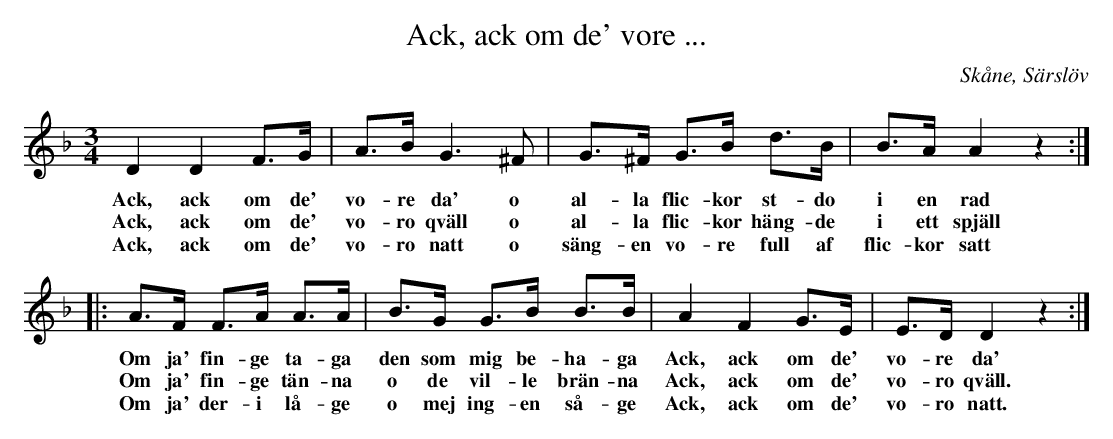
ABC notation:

X:1
T:Ack, ack om de' vore ...
O:Skåne, Särslöv
M:3/4
L:1/8
K:Dm
D2 D2 F>G | A>B G2>^F2 | G>^F G>B d>B | B>A A2 z2 ::
w: Ack, ack om de' vo-re da' o al-la flic-kor st-do i en rad
w: Ack, ack om de' vo-ro qväll o al-la flic-kor häng-de i ett spjäll
w: Ack, ack om de' vo-ro natt o säng-en vo-re full af flic-kor satt
A>F F>A A>A | B>G G>B B>B | A2 F2 G>E | E>D D2 z2 :|
w: Om ja' fin-ge ta-ga den som mig be-ha-ga Ack, ack om de' vo-re da'
w: Om ja' fin-ge tän-na o de vil-le brän-na Ack, ack om de' vo-ro qväll.
w: Om ja' der-i lå-ge o mej ing-en så-ge Ack, ack om de' vo-ro natt.
